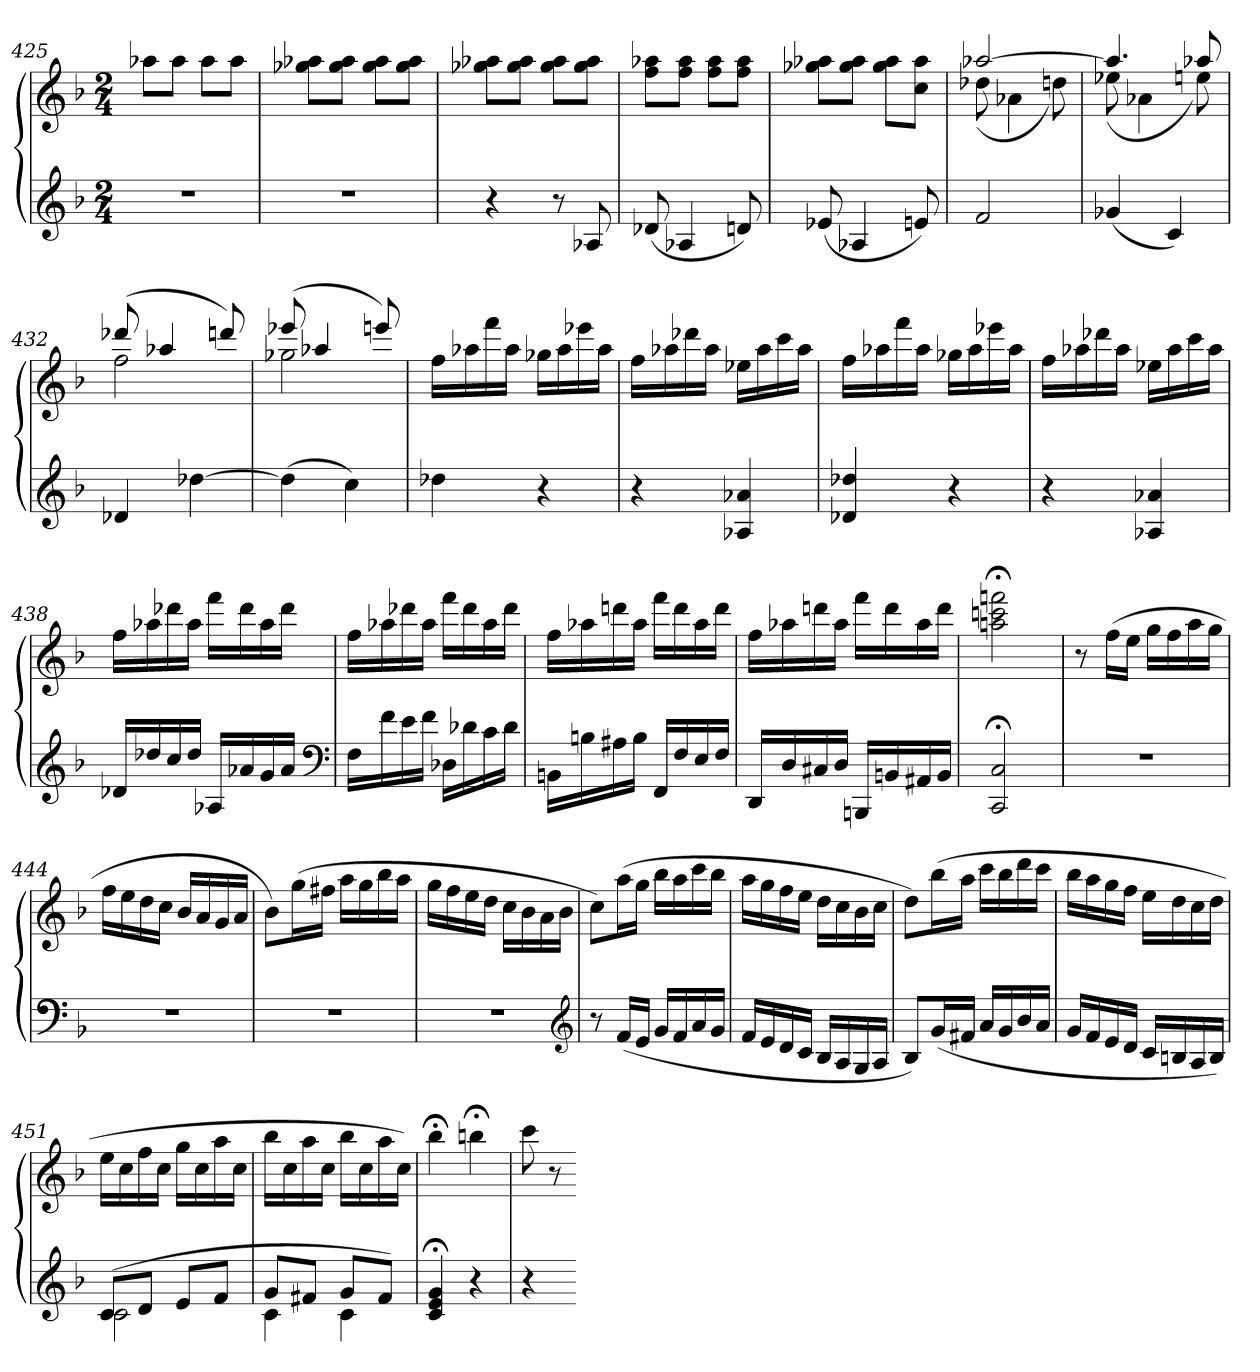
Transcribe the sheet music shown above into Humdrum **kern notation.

**kern	**kern
*part1	*part1
*staff2	*staff1
*clefG2	*clefG2
*k[b-]	*k[b-]
*F:	*F:
*M2/4	*M2/4
=425	=425
2r	8aa-XL
.	8aa-J
.	8aa-L
.	8aa-J
=426	=426
2r	8gg-X 8aa-XL
.	8gg- 8aa-J
.	8gg- 8aa-L
.	8gg- 8aa-J
=427	=427
4r	8gg-X 8aa-XL
.	8gg- 8aa-J
8r	8gg- 8aa-L
8A-X	8gg- 8aa-J
=428	=428
(8d-X	8ff 8aa-XL
4A-X	8ff 8aa-J
.	8ff 8aa-L
8dn)	8ff 8aa-J
=429	=429
(8e-X	8gg-X 8aa-XL
4A-X	8gg- 8aa-J
.	8gg- 8aa-L
8en)	8cc 8aa-J
=430	=430
*	*^
2f	[2aa-X	(8dd-X
.	.	4a-X
.	.	8ddn)
=431	=431	=431
(4g-X	4.aa-]	(8ee-X
.	.	4a-X
4c)	.	.
.	8aa-X	8een)
=432	=432	=432
4d-X	(8ddd-X	2ff
.	4aa-X	.
[4dd-X	.	.
.	8dddn)	.
=433	=433	=433
(4dd-]	(8eee-X	2gg-X
.	4aa-X	.
4cc)	.	.
.	8eeen)	.
*	*v	*v
=434	=434
4dd-X	16ffLL
.	16aa-X
.	16fff
.	16aa-JJ
4r	16gg-XLL
.	16aa-
.	16eee-X
.	16aa-JJ
=435	=435
4r	16ffLL
.	16aa-X
.	16ddd-X
.	16aa-JJ
4A-X 4a-X	16ee-XLL
.	16aa-
.	16ccc
.	16aa-JJ
=436	=436
4d-X 4dd-X	16ffLL
.	16aa-X
.	16fff
.	16aa-JJ
4r	16gg-XLL
.	16aa-
.	16eee-X
.	16aa-JJ
=437	=437
4r	16ffLL
.	16aa-X
.	16ddd-X
.	16aa-JJ
4A-X 4a-X	16ee-XLL
.	16aa-
.	16ccc
.	16aa-JJ
=438	=438
16d-XLL	16ffLL
16dd-X	16aa-X
16cc	16ddd-X
16dd-JJ	16aa-JJ
16A-XLL	16fffLL
16a-X	16ddd-
16g	16aa-
16a-JJ	16ddd-JJ
*clefF4	*
=439	=439
16FLL	16ffLL
16f	16aa-X
16e	16ddd-X
16fJJ	16aa-JJ
16D-XLL	16fffLL
16d-X	16ddd-
16c	16aa-
16d-JJ	16ddd-JJ
=440	=440
16BBnLL	16ffLL
16Bn	16aa-X
16A#X	16dddn
16BJJ	16aa-JJ
16FFLL	16fffLL
16F	16ddd
16E	16aa-
16FJJ	16dddJJ
=441	=441
16DDLL	16ffLL
16D	16aa-X
16C#X	16dddn
16DJJ	16aa-JJ
16BBBnLL	16fffLL
16BBn	16ddd
16AA#X	16aa-
16BBJJ	16dddJJ
=442	=442
2CC;< 2C;<	2aan;< 2cccn;< 2fffn;<
=443	=443
2r	8r
.	(16ffLL
.	16eeJJ
.	16ggLL
.	16ff
.	16aa
.	16ggJJ
=444	=444
2r	16ffLL
.	16ee
.	16dd
.	16ccJJ
.	16b-LL
.	16a
.	16g
.	16aJJ
=445	=445
2r	8b-L)
.	(16ggL
.	16ff#XJJ
.	16aaLL
.	16gg
.	16bb-
.	16aaJJ
=446	=446
2r	16ggLL
.	16ff
.	16ee
.	16ddJJ
.	16ccLL
.	16b-
.	16a
.	16b-JJ
*clefG2	*
=447	=447
8r	8ccL)
(16fLL	(16aaL
16eJJ	16ggJJ
16gLL	16bb-LL
16f	16aa
16a	16ccc
16gJJ	16bb-JJ
=448	=448
16fLL	16aaLL
16e	16gg
16d	16ff
16cJJ	16eeJJ
16B-LL	16ddLL
16A	16cc
16G	16b-
16AJJ	16ccJJ
=449	=449
8B-L)	8ddL)
(16gL	(16bb-L
16f#XJJ	16aaJJ
16aLL	16cccLL
16g	16bb-
16b-	16ddd
16aJJ	16cccJJ
=450	=450
16gLL	16bb-LL
16f	16aa
16e	16gg
16dJJ	16ffJJ
16cLL	16eeLL
16Bn	16dd
16A	16cc
16BJJ)	16ddJJ
=451	=451
*^	*
(8cL	2c	16eeLL
.	.	16cc
8dJ	.	16ff
.	.	16ccJJ
8eL	.	16ggLL
.	.	16cc
8fJ	.	16aa
.	.	16ccJJ
=452	=452	=452
8gL	4c	16bb-LL
.	.	16cc
8f#XJ	.	16aa
.	.	16ccJJ
8gL	4c	16bb-LL
.	.	16cc
8f#J)	.	16aa
.	.	16ccJJ)
*v	*v	*
=453	=453
4c;< 4e;< 4g;<	4bb-;<
4r	4bbn;<
=454	=454
4r	8ccc
.	8r
=-	=-
*-	*-
